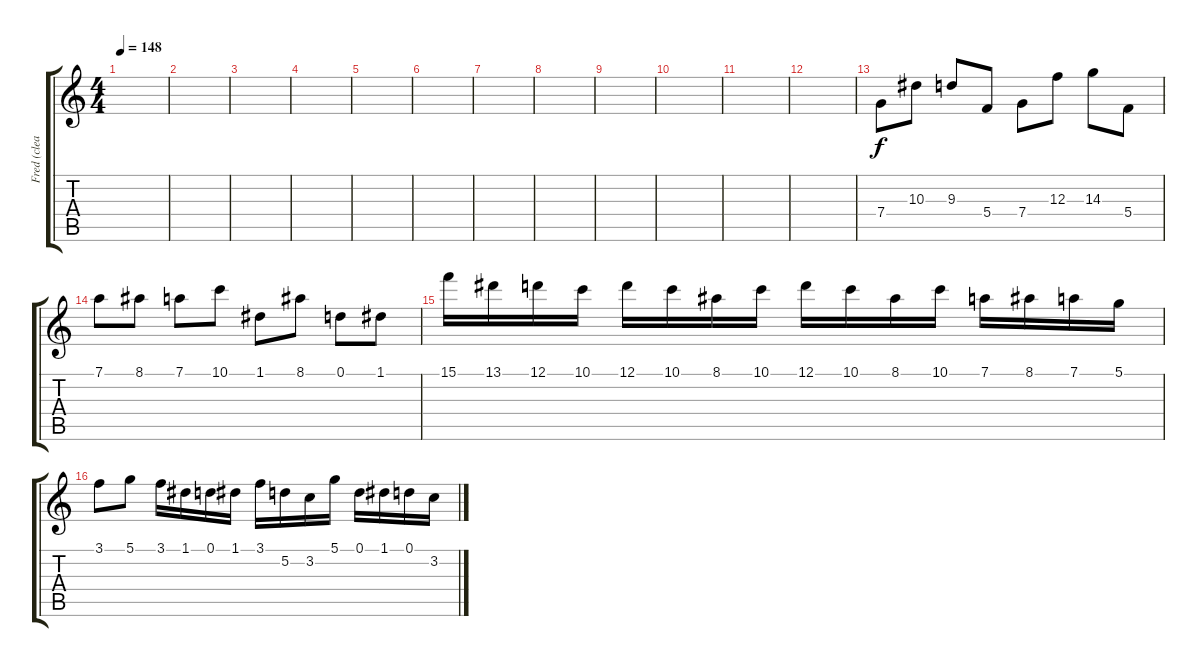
\track ("Fred (clean)" "Fred (clea") {instrument electricguitarclean}
\staff {score tabs}
\tuning (D4 A3 F3 C3 G2 D2) {hide}
\ts (4 4)
\tempo 148
\clef g2
\ks c
|
|
|
|
|
|
|
|
|
|
|
|
7.4.8{volume 15 instrument lead1square} 10.3.8 9.3.8 5.4.8 7.4.8 12.3.8 14.3.8 5.4.8 |
7.1.8 8.1.8 7.1.8 10.1.8 1.1.8 8.1.8 0.1.8 1.1.8 |
15.1.16 13.1.16 12.1.16 10.1.16 12.1.16 10.1.16 8.1.16 10.1.16 12.1.16 10.1.16 8.1.16 10.1.16 7.1.16 8.1.16 7.1.16 5.1.16 |
3.1.8 5.1.8 3.1.16 1.1.16 0.1.16 1.1.16 3.1.16 5.2.16 3.2.16 5.1.16 0.1.16 1.1.16 0.1.16 3.2.16
